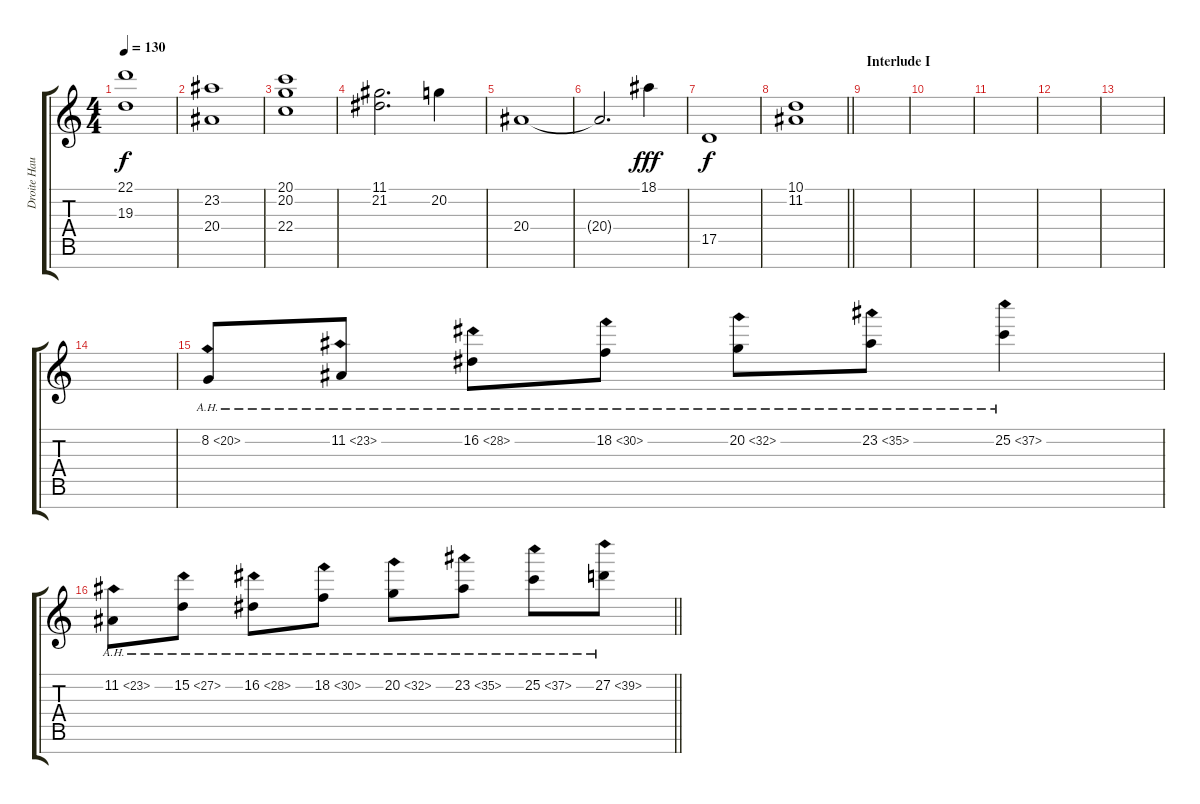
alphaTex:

\track ("Droite Haute" "Droite Hau") {instrument acousticgrandpiano}
\staff {score tabs}
\tuning (E4 B3 G3 D3 A2 E2 B1) {hide}
\ts (4 4)
\tempo 130
\clef g2
\ks c
(22.1 19.3).1{dy f} |
(23.2 20.4).1 |
(20.1 20.2 22.4).1 |
(11.1 21.2).2{d} 20.2.4 |
20.4.1 |
20.4{t}.2{d} 18.1.4{dy fff} |
17.5.1{dy f} |
\barLineRight lightlight
(10.1 11.2).1 |
\section ("" "Interlude I")
|
|
|
|
|
|
8.2{ah 12}.8 11.2{ah 12}.8 16.2{ah 12}.8 18.2{ah 12}.8 20.2{ah 12}.8 23.2{ah 12}.8 25.2{ah 12}.4 |
\barLineRight lightlight
11.2{ah 12}.8 15.2{ah 12}.8 16.2{ah 12}.8 18.2{ah 12}.8 20.2{ah 12}.8 23.2{ah 12}.8 25.2{ah 12}.8 27.2{ah 12}.8
